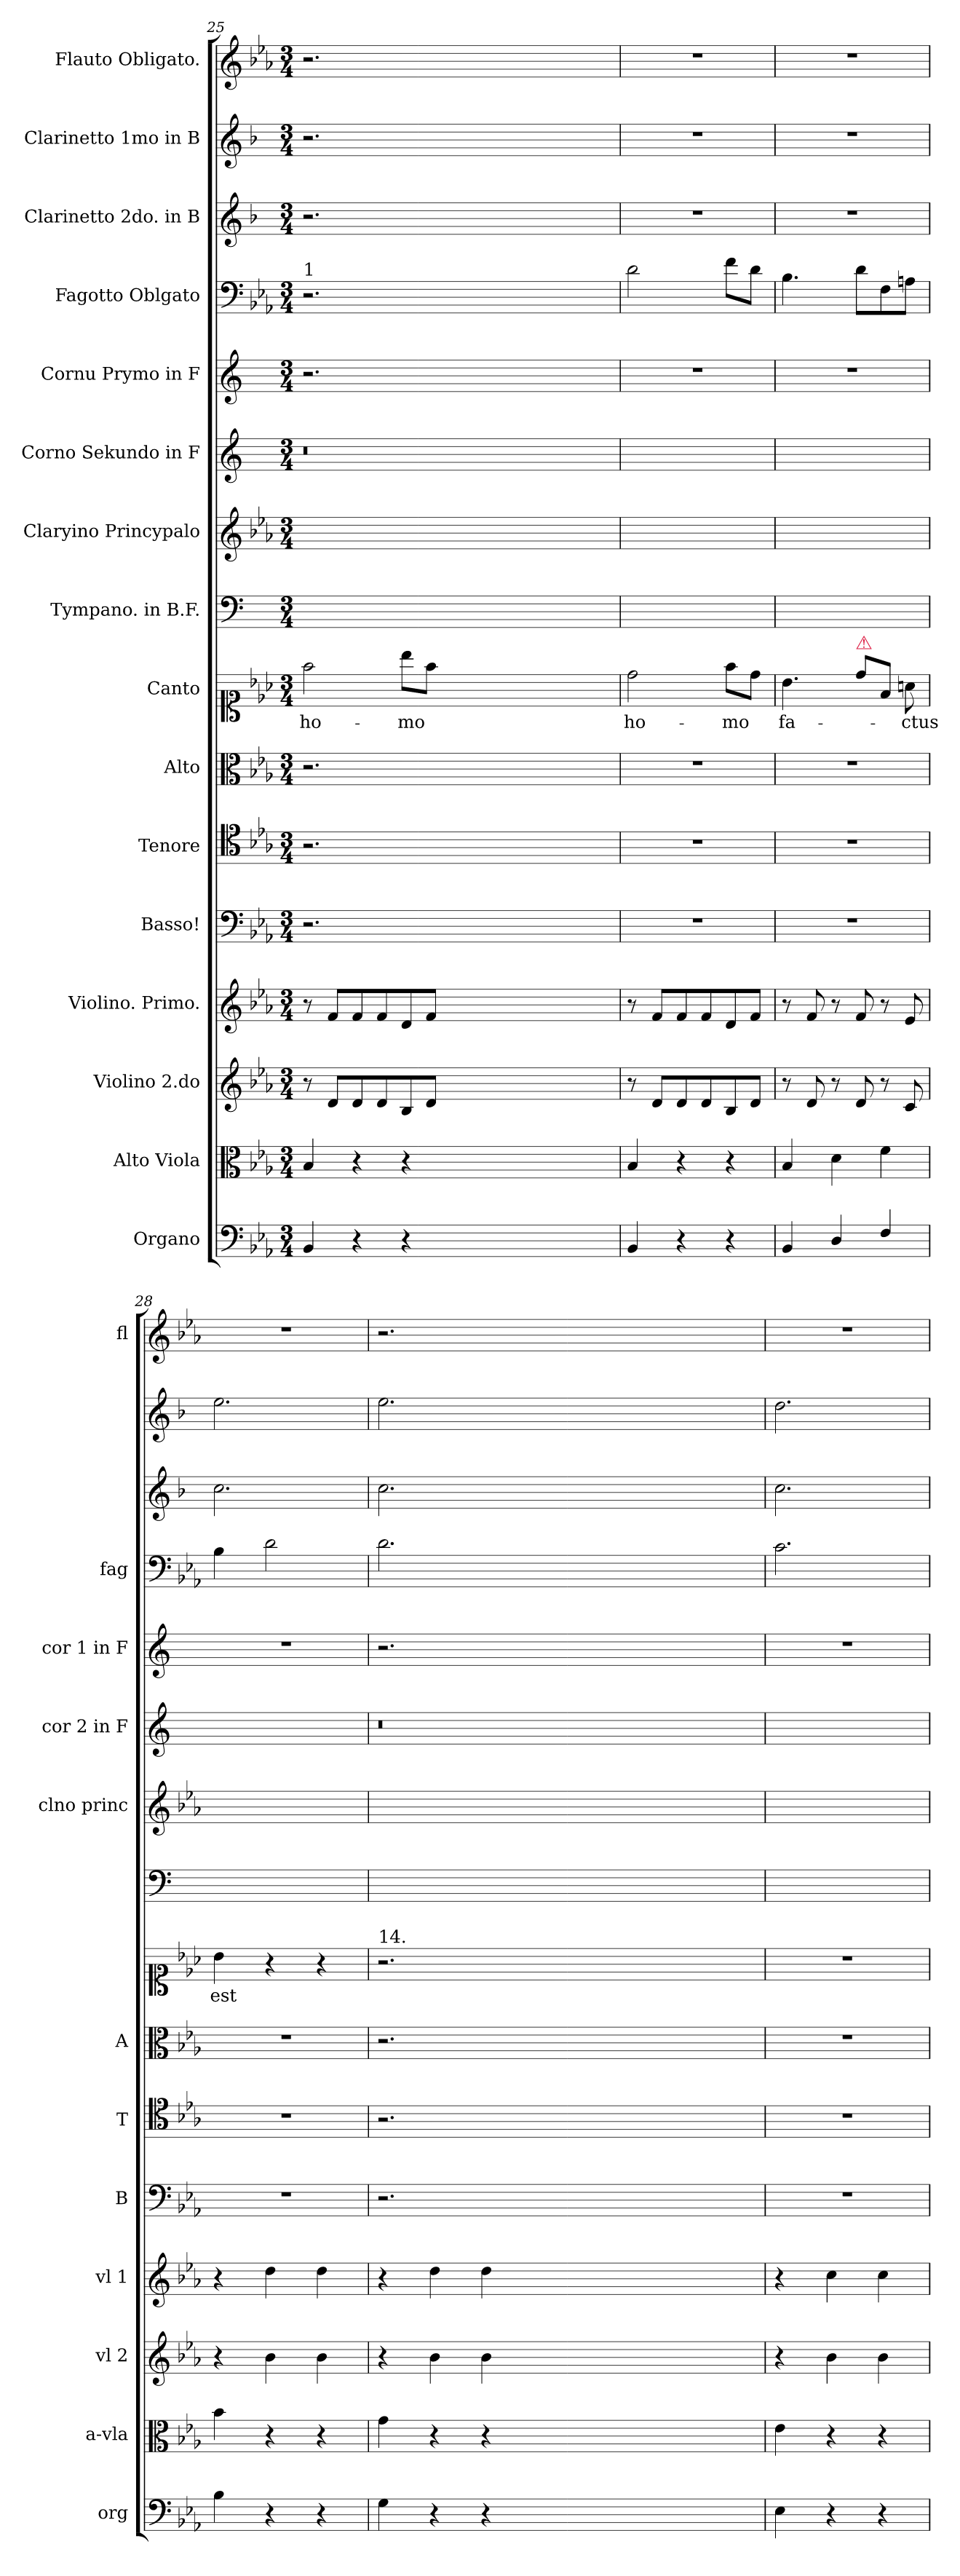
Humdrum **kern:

**kern	**kern	**kern	**kern	**kern	**kern	**kern	**kern	**text	**kern	**kern	**kern	**kern	**kern	**kern	**kern	**dynam	**kern
*part16	*part15	*part14	*part13	*part12	*part11	*part10	*part9	*part9	*part8	*part7	*part6	*part5	*part4	*part3	*part2	*part2	*part1
*staff16	*staff15	*staff14	*staff13	*staff12	*staff11	*staff10	*staff9	*staff9	*staff8	*staff7	*staff6	*staff5	*staff4	*staff3	*staff2	*staff2	*staff1
*I"Organo	*I"Alto Viola	*I"Violino 2.do	*I"Violino. Primo.	*I"Basso!	*I"Tenore	*I"Alto	*I"Canto	*	*I"Tympano. in B.F.	*I"Claryino Princypalo	*I"Corno Sekundo in F	*I"Cornu Prymo in F	*I"Fagotto Oblgato	*I"Clarinetto 2do. in B	*I"Clarinetto 1mo in B	*	*I"Flauto Obligato.
*I'org	*I'a-vla	*I'vl 2	*I'vl 1	*I'B	*I'T	*I'A	*	*	*	*I'clno princ	*I'cor 2 in F	*I'cor 1 in F	*I'fag	*	*	*	*I'fl
*clefF4	*clefC3	*clefG2	*clefG2	*clefF4	*clefC4	*clefC3	*clefC1	*	*clefF4	*clefG2	*clefG2	*clefG2	*clefF4	*clefG2	*clefG2	*	*clefG2
*	*	*	*	*	*	*	*	*	*ITrd-2c-3	*	*ITrd-2c-3	*ITrd-2c-3	*	*ITrd1c2	*ITrd1c2	*	*
*k[b-e-a-]	*k[b-e-a-]	*k[b-e-a-]	*k[b-e-a-]	*k[b-e-a-]	*k[b-e-a-]	*k[b-e-a-]	*k[b-e-a-]	*	*k[b-e-a-]	*k[b-e-a-]	*k[b-e-a-]	*k[b-e-a-]	*k[b-e-a-]	*k[b-e-a-]	*k[b-e-a-]	*	*k[b-e-a-]
*E-:	*E-:	*E-:	*E-:	*E-:	*E-:	*E-:	*E-:	*	*	*E-:	*	*	*E-:	*E-:	*E-:	*	*E-:
*M3/4	*M3/4	*M3/4	*M3/4	*M3/4	*M3/4	*M3/4	*M3/4	*	*M3/4	*M3/4	*M3/4	*M3/4	*M3/4	*M3/4	*M3/4	*	*M3/4
=25	=25	=25	=25	=25	=25	=25	=25	=25	=25	=25	=25	=25	=25	=25	=25	=25	=25
!	!	!	!	!	!	!	!	!	!	!	!	!	!LO:TX:a:t=1	!	!	!	!
4BB-/	4B-/	8r	8r	2.r	2.r	2.r	2ff\	ho-	2.ryy	2.ryy	0.r	2.r	2.r	2.r	2.r	.	2.r
.	.	8d/L	8f/L	.	.	.	.	.	.	.	.	.	.	.	.	.	.
4r	4r	8d/	8f/	.	.	.	.	.	.	.	.	.	.	.	.	.	.
.	.	8d/	8f/	.	.	.	.	.	.	.	.	.	.	.	.	.	.
4r	4r	8B-/	8d/	.	.	.	8bb-\L	-mo	.	.	.	.	.	.	.	.	.
.	.	8d/J	8f/J	.	.	.	8ff\J	.	.	.	.	.	.	.	.	.	.
0ryy	0ryy	0ryy	0ryy	0ryy	0ryy	0ryy	0ryy	.	0ryy	0ryy	.	0ryy	0ryy	0ryy	0ryy	.	0ryy
4ryy	4ryy	4ryy	4ryy	4ryy	4ryy	4ryy	4ryy	.	4ryy	4ryy	.	4ryy	4ryy	4ryy	4ryy	.	4ryy
=26	=26	=26	=26	=26	=26	=26	=26	=26	=26	=26	=26	=26	=26	=26	=26	=26	=26
4BB-/	4B-/	8r	8r	2.r	2.r	2.r	2dd\	ho-	2.ryy	2.ryy	2.ryy	2.r	2d\	2.r	2.r	.	2.r
.	.	8d/L	8f/L	.	.	.	.	.	.	.	.	.	.	.	.	.	.
4r	4r	8d/	8f/	.	.	.	.	.	.	.	.	.	.	.	.	.	.
.	.	8d/	8f/	.	.	.	.	.	.	.	.	.	.	.	.	.	.
4r	4r	8B-/	8d/	.	.	.	8ff\L	-mo	.	.	.	.	8f\L	.	.	.	.
.	.	8d/J	8f/J	.	.	.	8dd\J	.	.	.	.	.	8d\J	.	.	.	.
=27	=27	=27	=27	=27	=27	=27	=27	=27	=27	=27	=27	=27	=27	=27	=27	=27	=27
4BB-/	4B-/	8r	8r	2.r	2.r	2.r	4.b-\	fa-	2.ryy	2.ryy	2.ryy	2.r	4.B-\	2.r	2.r	.	2.r
.	.	8d/	8f/	.	.	.	.	.	.	.	.	.	.	.	.	.	.
4D/	4d\	8r	8r	.	.	.	.	.	.	.	.	.	.	.	.	.	.
!	!	!	!	!	!	!	!LO:TX:a:color=crimson:t=⚠	!	!	!	!	!	!	!	!	!	!
.	.	8d/	8f/	.	.	.	8dd\L	.	.	.	.	.	8d\L	.	.	.	.
4F/	4f\	8r	8r	.	.	.	8f/J	.	.	.	.	.	8F\	.	.	.	.
.	.	8c/	8e-/	.	.	.	8an\	-ctus	.	.	.	.	8An\J	.	.	.	.
=28	=28	=28	=28	=28	=28	=28	=28	=28	=28	=28	=28	=28	=28	=28	=28	=28	=28
4B-\	4b-\	4r	4r	2.r	2.r	2.r	4b-\	est	2.ryy	2.ryy	2.ryy	2.r	4B-\	2.b-\	2.dd\	pia	2.r
4r	4r	4b-\	4dd\	.	.	.	4r	.	.	.	.	.	2d\	.	.	.	.
4r	4r	4b-\	4dd\	.	.	.	4r	.	.	.	.	.	.	.	.	.	.
=29	=29	=29	=29	=29	=29	=29	=29	=29	=29	=29	=29	=29	=29	=29	=29	=29	=29
!	!	!	!	!	!	!	!LO:TX:a:t=14.	!	!	!	!	!	!	!	!	!	!
4G\	4g\	4r	4r	2.r	2.r	2.r	2.r	.	2.ryy	2.ryy	0.r	2.r	2.d\	2.b-\	2.dd\	.	2.r
4r	4r	4b-\	4dd\	.	.	.	.	.	.	.	.	.	.	.	.	.	.
4r	4r	4b-\	4dd\	.	.	.	.	.	.	.	.	.	.	.	.	.	.
0ryy	0ryy	0ryy	0ryy	0ryy	0ryy	0ryy	0ryy	.	0ryy	0ryy	.	0ryy	0ryy	0ryy	0ryy	.	0ryy
4ryy	4ryy	4ryy	4ryy	4ryy	4ryy	4ryy	4ryy	.	4ryy	4ryy	.	4ryy	4ryy	4ryy	4ryy	.	4ryy
=30	=30	=30	=30	=30	=30	=30	=30	=30	=30	=30	=30	=30	=30	=30	=30	=30	=30
4E-\	4e-\	4r	4r	2.r	2.r	2.r	2.r	.	2.ryy	2.ryy	2.ryy	2.r	2.c\	2.b-\	2.cc\	.	2.r
4r	4r	4b-\	4cc\	.	.	.	.	.	.	.	.	.	.	.	.	.	.
4r	4r	4b-\	4cc\	.	.	.	.	.	.	.	.	.	.	.	.	.	.
=	=	=	=	=	=	=	=	=	=	=	=	=	=	=	=	=	=
*-	*-	*-	*-	*-	*-	*-	*-	*-	*-	*-	*-	*-	*-	*-	*-	*-	*-
